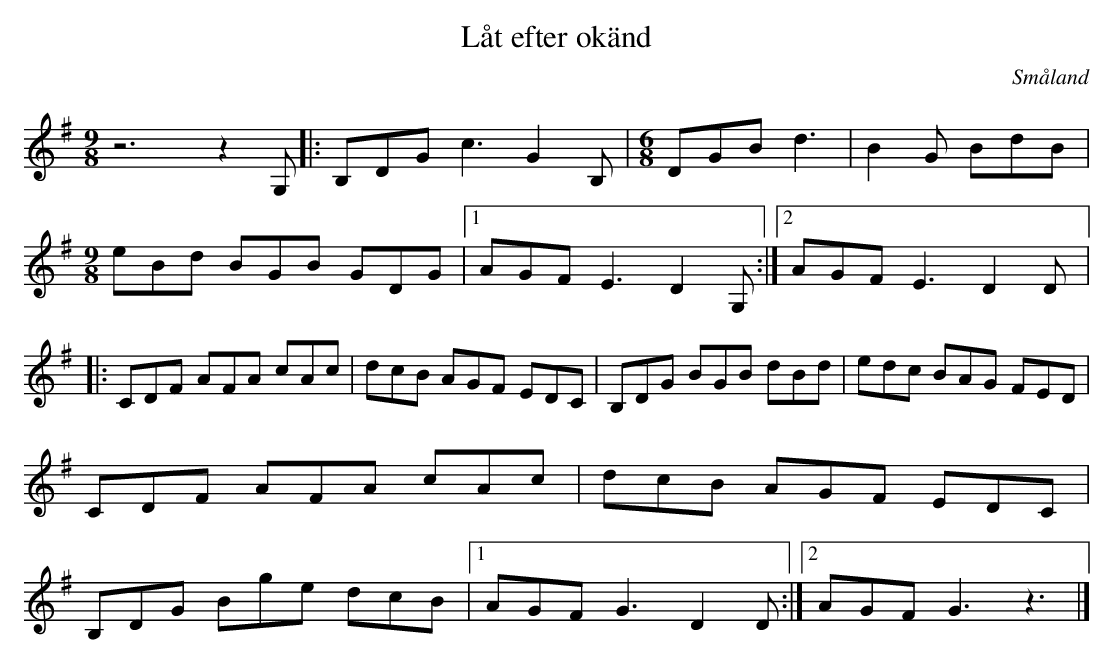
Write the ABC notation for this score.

X:1
T:Låt efter okänd
O:Småland
M:9/8
L:1/8
K:G
 z6 z2 G, |: B,DG c3 G2 B, |[M:6/8] DGB d3 | B2 G BdB |[M:9/8] eBd BGB  GDG |1 AGF E3 D2 G, :|2 AGF E3 D2 D |: CDF AFA cAc | dcB AGF EDC | B,DG BGB dBd | edc BAG FED | CDF AFA cAc | dcB AGF EDC | B,DG Bge dcB |1 AGF G3 D2 D :|2 AGF G3 z3 |]
